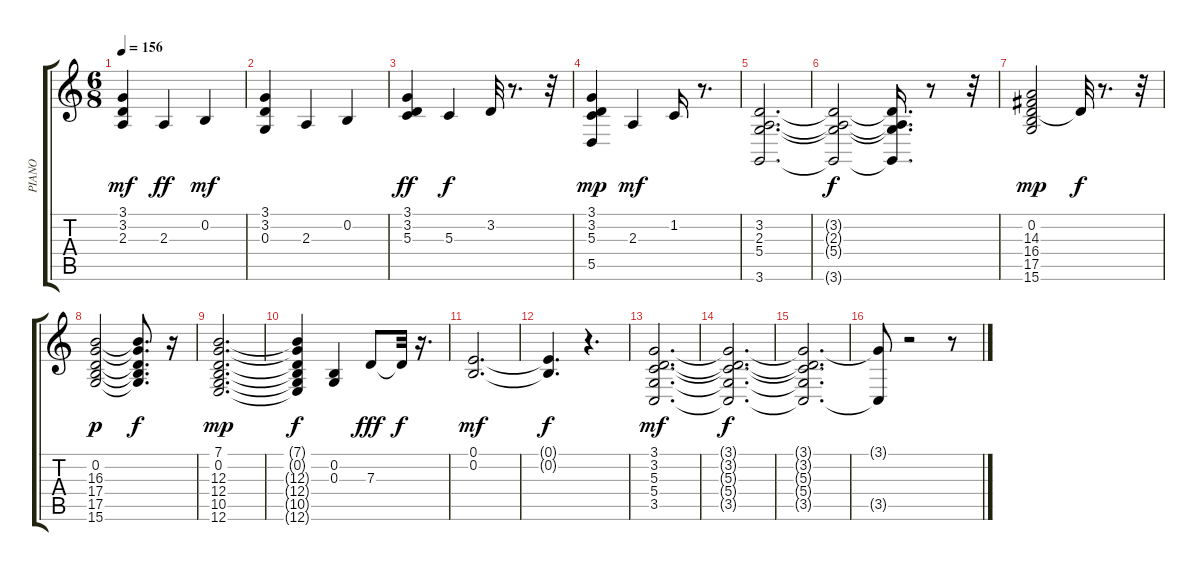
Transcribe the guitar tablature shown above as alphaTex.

\track ("PIANO" "PIANO") {instrument brightacousticpiano}
\staff {score tabs}
\tuning (E4 B3 G3 D3 A2 E2) {hide}
\ts (6 8)
\tempo 156
\clef g2
\ks c
(3.1 3.2 2.3).4{dy mf} 2.3.4{dy ff} 0.2.4{dy mf} |
(3.1 3.2 0.3).4 2.3.4 0.2.4 |
(3.1 3.2 5.3).4{dy ff} 5.3.4{dy f} 3.2.32 r.8{d} r.32 |
(3.1 3.2 5.3 5.5).4{dy mp} 2.3.4{dy mf} 1.2.16 r.8{d} |
(3.2 2.3 5.4 3.6).2{d} |
(3.2{t} 2.3{t} 5.4{t} 3.6{t}).2{dy f} (3.2{t} 2.3{t} 5.4{t} 3.6{t}).16{d} r.8 r.32 |
(0.2 14.3 16.4 17.5 15.6).2{dy mp} 17.5{t}.32{dy f} r.8{d} r.32 |
(0.2 16.3 17.4 17.5 15.6).2{dy p} (0.2{t} 16.3{t} 17.4{t} 17.5{t} 15.6{t}).8{d dy f} r.16 |
(7.1 0.2 12.3 12.4 10.5 12.6).2{d dy mp} |
(7.1{t} 0.2{t} 12.3{t} 12.4{t} 10.5{t} 12.6{t}).4{dy f} (0.2 0.3).4 7.3.8{dy fff} 7.3{t}.32{dy f} r.16{d} |
(0.1 0.2).2{d dy mf} |
(0.1{t} 0.2{t}).4{d dy f} r.4{d} |
(3.1 3.2 5.3 5.4 3.5).2{d dy mf} |
(3.1{t} 3.2{t} 5.3{t} 5.4{t} 3.5{t}).2{d dy f} |
(3.1{t} 3.2{t} 5.3{t} 5.4{t} 3.5{t}).2{d} |
(3.1{t} 3.5{t}).8 r.2 r.8
